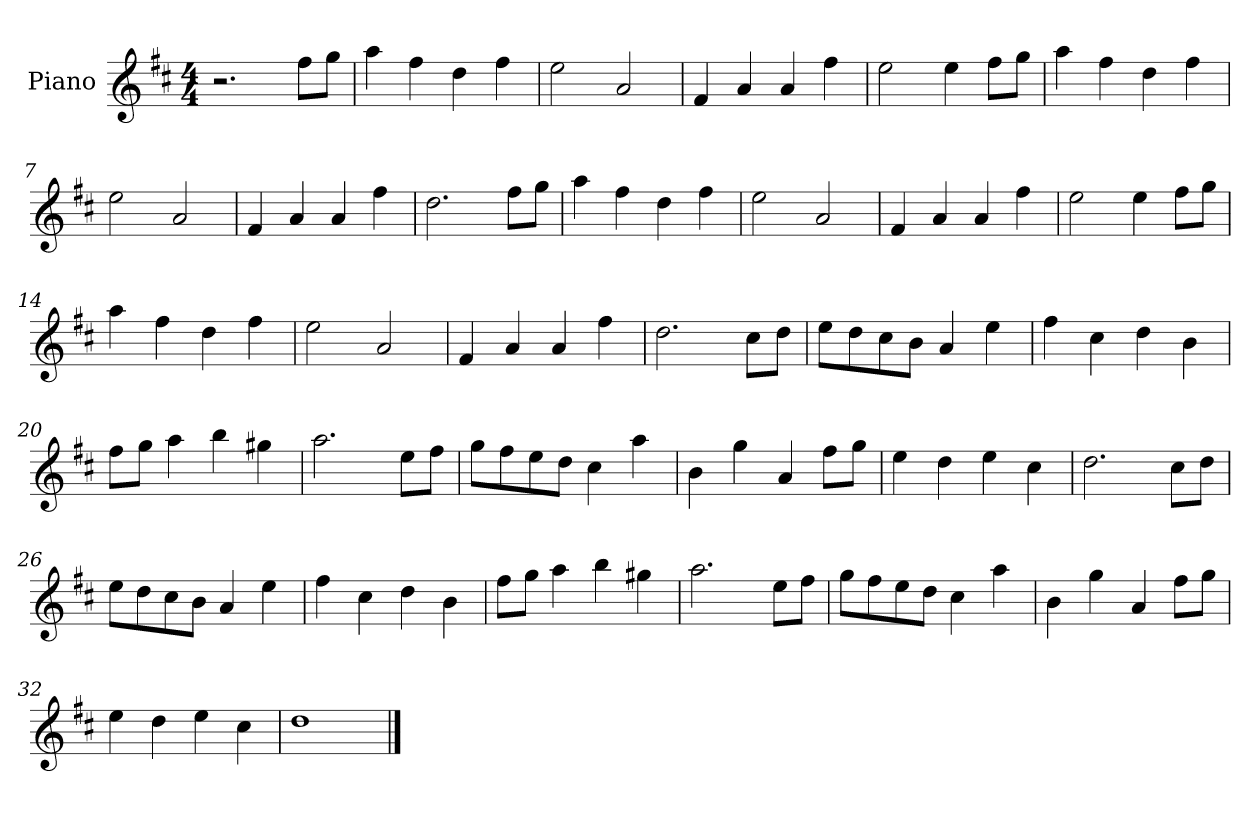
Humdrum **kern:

**kern
*part1
*staff1
*I"Piano
*I'Pno
*clefG2
*k[f#c#]
*M4/4
=1
2.r
8ff#\L
8gg\J
=2
4aa\
4ff#\
4dd\
4ff#\
=3
2ee\
2a/
=4
4f#/
4a/
4a/
4ff#\
=5
2ee\
4ee\
8ff#\L
8gg\J
=6
4aa\
4ff#\
4dd\
4ff#\
=7
2ee\
2a/
=8
4f#/
4a/
4a/
4ff#\
=9
2.dd\
8ff#\L
8gg\J
=10
4aa\
4ff#\
4dd\
4ff#\
=11
2ee\
2a/
=12
4f#/
4a/
4a/
4ff#\
=13
2ee\
4ee\
8ff#\L
8gg\J
=14
4aa\
4ff#\
4dd\
4ff#\
=15
2ee\
2a/
=16
4f#/
4a/
4a/
4ff#\
=17
2.dd\
8cc#\L
8dd\J
=18
8ee\L
8dd\
8cc#\
8b\J
4a/
4ee\
=19
4ff#\
4cc#\
4dd\
4b\
=20
8ff#\L
8gg\J
4aa\
4bb\
4gg#X\
=21
2.aa\
8ee\L
8ff#\J
=22
8gg\L
8ff#\
8ee\
8dd\J
4cc#\
4aa\
=23
4b\
4gg\
4a/
8ff#\L
8gg\J
=24
4ee\
4dd\
4ee\
4cc#\
=25
2.dd\
8cc#\L
8dd\J
=26
8ee\L
8dd\
8cc#\
8b\J
4a/
4ee\
=27
4ff#\
4cc#\
4dd\
4b\
=28
8ff#\L
8gg\J
4aa\
4bb\
4gg#X\
=29
2.aa\
8ee\L
8ff#\J
=30
8gg\L
8ff#\
8ee\
8dd\J
4cc#\
4aa\
=31
4b\
4gg\
4a/
8ff#\L
8gg\J
=32
4ee\
4dd\
4ee\
4cc#\
=33
1dd
==
*-
